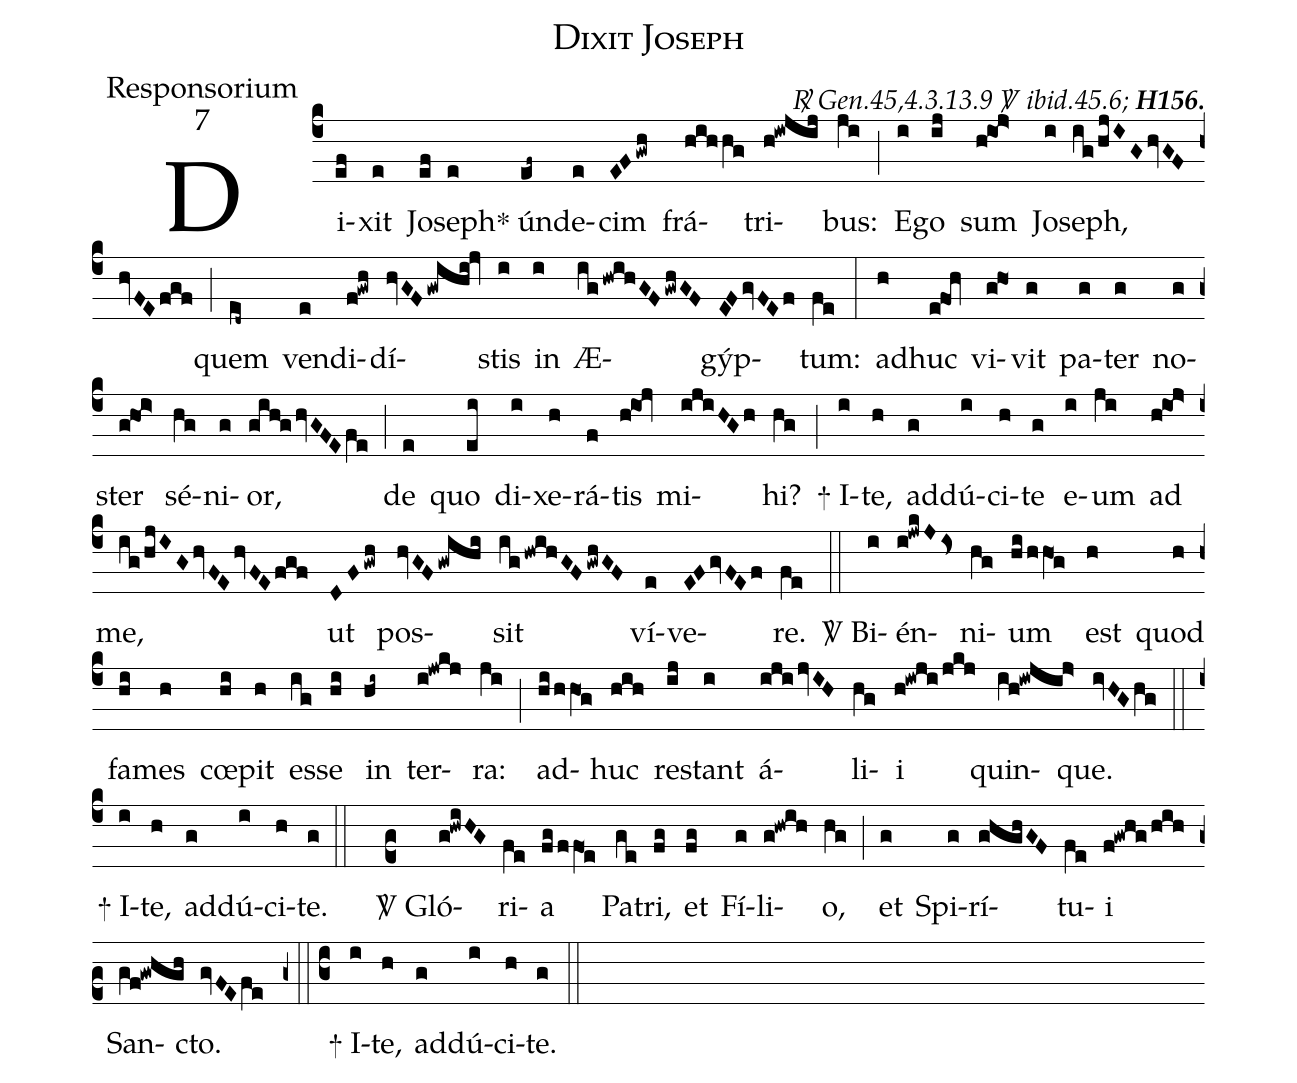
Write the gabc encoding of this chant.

name:Dixit Joseph;
office-part:Responsorium;
mode:7;
commentary:{\itshape\mdseries \Rbar\ Gen.45,4.3.13.9 \Vbar\ ibid.45.6;\/} {\bfseries H156.};
%%
(c4) Di(ef)xit(e) Jo(ef)seph(e)<sp>*</sp> ún(ef~)de(e)cim(EFgwh) frá(hihhg)tri(h!iwjij)bus:(ji) (;)
E(i)go(ij) sum(h!io1!j>) Jo(i)seph,(ig/hjIGhvGFhvFEfgf) (;)
quem(ed~) ven(e)di(f!gwh)dí(hvGFgwihi!jv)stis(i) in(i) Æ(ighwihGFgwhGF)gýp(EFgvFEf)tum:(fe) (:)
ad(h)huc(e!fo1h) vi(g!ho1)vit(g) pa(g)ter(g) no(g)ster(g!ho1!i>) sé(hg)ni(g)or,(gih!ghvGFEfe) (;)
de(e) quo(ei) di(i)xe(h)rá(f)tis(h!io1!jv) mi(ijiHGh)hi?(hg) (;)
<sp>+</sp> I(i)te,(h) ad(g)dú(i)ci(h)te(g) e(i)um(ji) ad(h!io1!j>) me,(ig/hjIGhvFEhvFEfgf) ut(DFgwh) pos(hvGFgwihi)sit(ighwihGFgwhGF) ví(e)ve(EFgvFEf)re.(fe)  (::)
<sp>V/</sp> Bi(i)én(i!jwkJIs<)ni(hg)um(hi/hhO1g) est(h) quod(h) fa(hi)mes(h) cœ(hi)pit(h) es(ig)se(hi) in(hi~) ter(i!jwkj)ra:(ji) (;)
ad(hi/hhO1g)huc(hih) re(ij)stant(i) á(ijijvIH)li(hg)i(h!iwji/jkj) quin(ih!iwjij>)que.(ivHGhg) (::)
<sp>+</sp> I(i)te,(h) ad(g)dú(i)ci(h)te.(g) (::)
(c2) <sp>V/</sp> Gló(g!hwiHG)ri(fe)a(fg/ffO1e) Pa(ge)tri,(fg) et(fg) Fí(g)li(g@hwih)o,(hg) (;)
et(g) Spi(g)rí(ghghGF)tu(fe)i(f!gwhg/hih) San(gf!gwhgh)cto.(gvFEfe)  (z0::c3)
<sp>+</sp> I(i)te,(h) ad(g)dú(i)ci(h)te.(g) (::)
